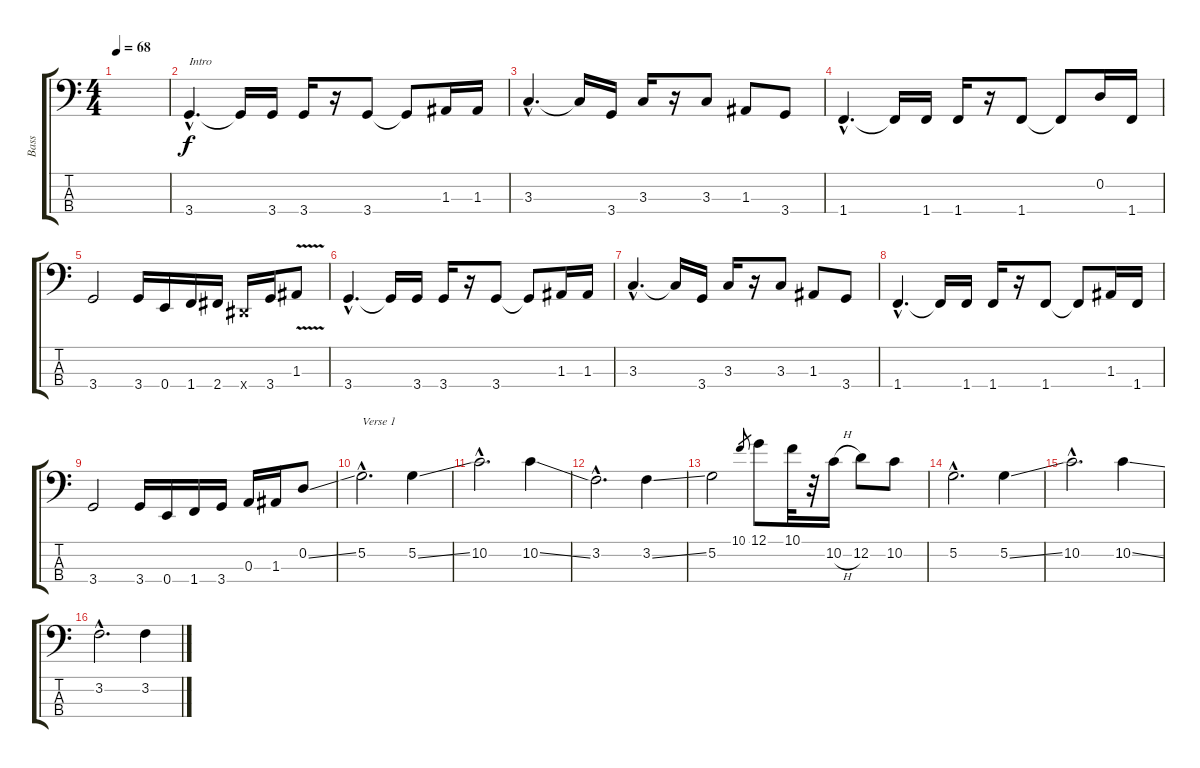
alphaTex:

\track ("Bass" "Bass") {instrument electricbassfinger}
\staff {score tabs}
\tuning (G2 D2 A1 E1) {hide}
\ts (4 4)
\tempo 68
\clef f4
\ks c
|
3.4{hac}.4{d txt "Intro"} 3.4{t}.16 3.4.16 3.4.16 r.16 3.4.8 3.4{t}.8 1.3.16 1.3.16 |
3.3{hac}.4{d} 3.3{t}.16 3.4.16 3.3.16 r.16 3.3.8 1.3.8 3.4.8 |
1.4{hac}.4{d} 1.4{t}.16 1.4.16 1.4.16 r.16 1.4.8 1.4{t}.8 0.2.16 1.4.16 |
3.4.2 3.4.16 0.4.16 1.4.16 2.4.16 -1.4{x}.16 3.4.16 1.3{v}.8 |
3.4{hac}.4{d} 3.4{t}.16 3.4.16 3.4.16 r.16 3.4.8 3.4{t}.8 1.3.16 1.3.16 |
3.3{hac}.4{d} 3.3{t}.16 3.4.16 3.3.16 r.16 3.3.8 1.3.8 3.4.8 |
1.4{hac}.4{d} 1.4{t}.16 1.4.16 1.4.16 r.16 1.4.8 1.4{t}.8 1.3.16 1.4.16 |
3.4.2 3.4.16 0.4.16 1.4.16 3.4.16 0.3.16 1.3.16 0.2{ss}.8 |
5.2{hac}.2{d txt "Verse 1"} 5.2{ss}.4 |
10.2{hac}.2{d} 10.2{ss}.4 |
3.2{hac}.2{d} 3.2{ss}.4 |
5.2.2 10.1.8{gr} 12.1.8 10.1.32 r.32 10.2{h}.16 12.2.8 10.2.8 |
5.2{hac}.2{d} 5.2{ss}.4 |
10.2{hac}.2{d} 10.2{ss}.4 |
3.2{hac}.2{d} 3.2{ss}.4
